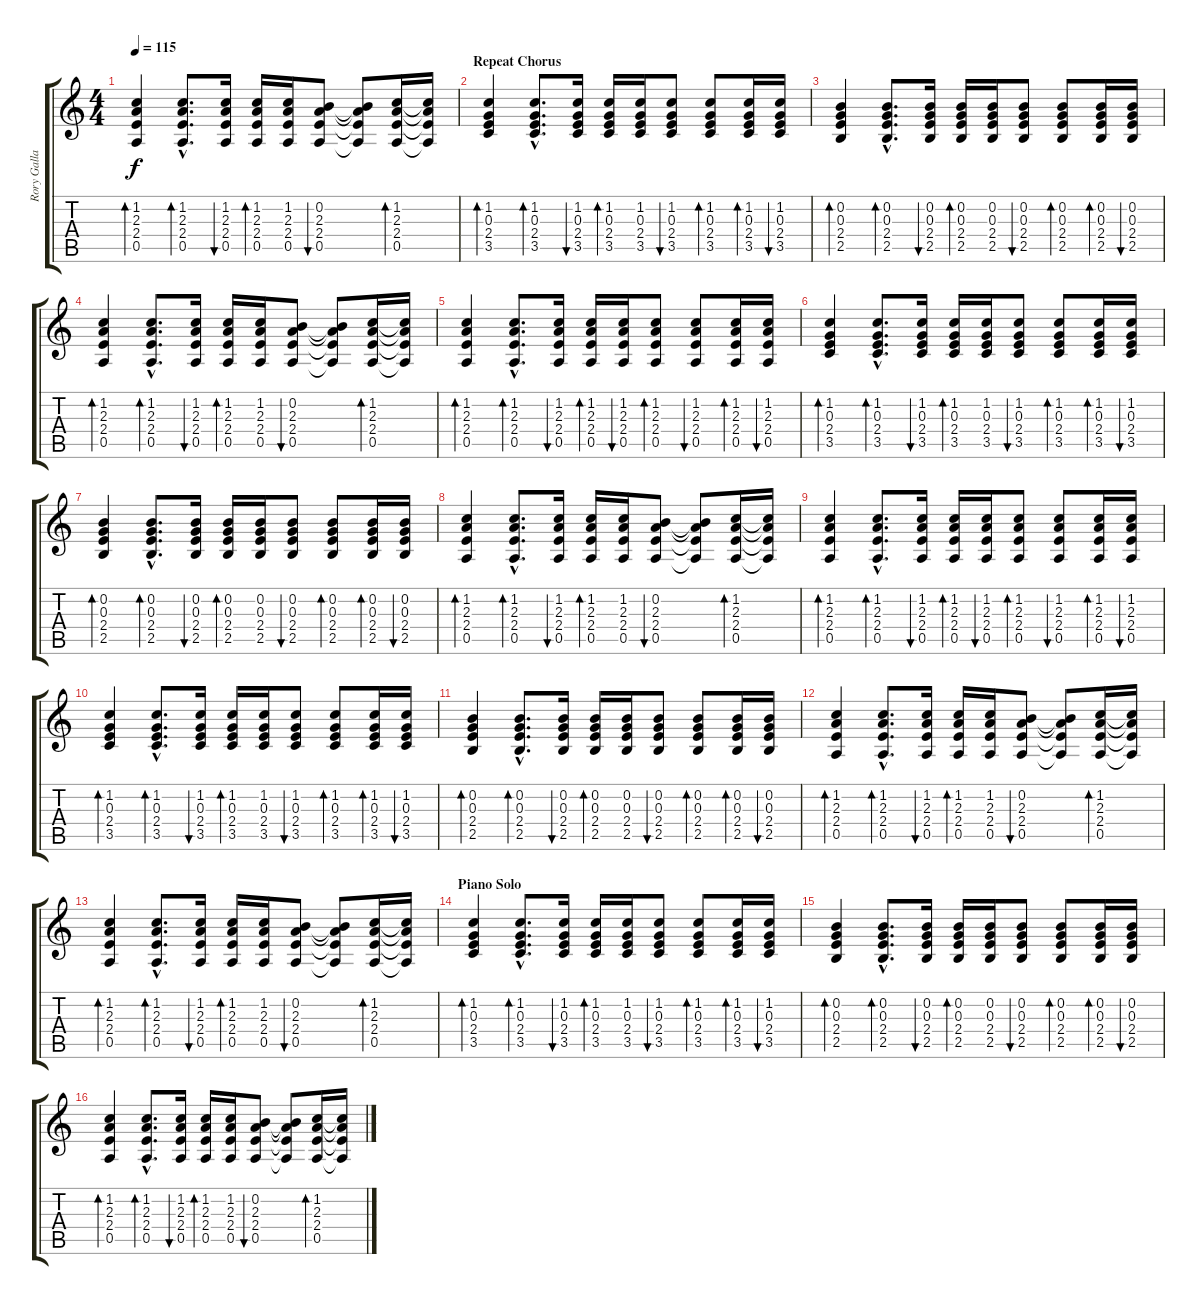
\track ("Rory Gallagher Rhythm" "Rory Galla") {instrument acousticguitarsteel}
\staff {score tabs}
\tuning (E4 B3 G3 D3 A2 E2) {hide}
\ts (4 4)
\tempo 115
\clef g2
\ks c
(1.2 2.3 2.4 0.5).4{bd 120 dy f} (1.2{hac} 2.3{hac} 2.4{hac} 0.5{hac}).8{d bd 120} (1.2 2.3 2.4 0.5).16{bu 30} (1.2 2.3 2.4 0.5).16{bd 60} (1.2 2.3 2.4 0.5).16 (0.2 2.3 2.4 0.5).8{bu 60} (0.2{t} 2.3{t} 2.4{t} 0.5{t}).8 (1.2 2.3 2.4 0.5).16{bd 30} (1.2{t} 2.3{t} 2.4{t} 0.5{t}).16 |
\section ("" "Repeat Chorus")
(1.2 0.3 2.4 3.5).4{bd 120} (1.2{hac} 0.3{hac} 2.4{hac} 3.5{hac}).8{d bd 120} (1.2 0.3 2.4 3.5).16{bu 30} (1.2 0.3 2.4 3.5).16{bd 60} (1.2 0.3 2.4 3.5).16 (1.2 0.3 2.4 3.5).8{bu 60} (1.2 0.3 2.4 3.5).8{bd 60} (1.2 0.3 2.4 3.5).16{bd 30} (1.2 0.3 2.4 3.5).16{bu 30} |
(0.2 0.3 2.4 2.5).4{bd 120} (0.2{hac} 0.3{hac} 2.4{hac} 2.5{hac}).8{d bd 120} (0.2 0.3 2.4 2.5).16{bu 30} (0.2 0.3 2.4 2.5).16{bd 60} (0.2 0.3 2.4 2.5).16 (0.2 0.3 2.4 2.5).8{bu 60} (0.2 0.3 2.4 2.5).8{bd 60} (0.2 0.3 2.4 2.5).16{bd 30} (0.2 0.3 2.4 2.5).16{bu 30} |
(1.2 2.3 2.4 0.5).4{bd 120} (1.2{hac} 2.3{hac} 2.4{hac} 0.5{hac}).8{d bd 120} (1.2 2.3 2.4 0.5).16{bu 30} (1.2 2.3 2.4 0.5).16{bd 60} (1.2 2.3 2.4 0.5).16 (0.2 2.3 2.4 0.5).8{bu 60} (0.2{t} 2.3{t} 2.4{t} 0.5{t}).8 (1.2 2.3 2.4 0.5).16{bd 30} (1.2{t} 2.3{t} 2.4{t} 0.5{t}).16 |
(1.2 2.3 2.4 0.5).4{bd 120} (1.2{hac} 2.3{hac} 2.4{hac} 0.5{hac}).8{d bd 120} (1.2 2.3 2.4 0.5).16{bu 30} (1.2 2.3 2.4 0.5).16{bd 60} (1.2 2.3 2.4 0.5).16{bu 30} (1.2 2.3 2.4 0.5).8{bd 60} (1.2 2.3 2.4 0.5).8{bu 60} (1.2 2.3 2.4 0.5).16{bd 30} (1.2 2.3 2.4 0.5).16{bu 60} |
(1.2 0.3 2.4 3.5).4{bd 120} (1.2{hac} 0.3{hac} 2.4{hac} 3.5{hac}).8{d bd 120} (1.2 0.3 2.4 3.5).16{bu 30} (1.2 0.3 2.4 3.5).16{bd 60} (1.2 0.3 2.4 3.5).16 (1.2 0.3 2.4 3.5).8{bu 60} (1.2 0.3 2.4 3.5).8{bd 60} (1.2 0.3 2.4 3.5).16{bd 30} (1.2 0.3 2.4 3.5).16{bu 30} |
(0.2 0.3 2.4 2.5).4{bd 120} (0.2{hac} 0.3{hac} 2.4{hac} 2.5{hac}).8{d bd 120} (0.2 0.3 2.4 2.5).16{bu 30} (0.2 0.3 2.4 2.5).16{bd 60} (0.2 0.3 2.4 2.5).16 (0.2 0.3 2.4 2.5).8{bu 60} (0.2 0.3 2.4 2.5).8{bd 60} (0.2 0.3 2.4 2.5).16{bd 30} (0.2 0.3 2.4 2.5).16{bu 30} |
(1.2 2.3 2.4 0.5).4{bd 120} (1.2{hac} 2.3{hac} 2.4{hac} 0.5{hac}).8{d bd 120} (1.2 2.3 2.4 0.5).16{bu 30} (1.2 2.3 2.4 0.5).16{bd 60} (1.2 2.3 2.4 0.5).16 (0.2 2.3 2.4 0.5).8{bu 60} (0.2{t} 2.3{t} 2.4{t} 0.5{t}).8 (1.2 2.3 2.4 0.5).16{bd 30} (1.2{t} 2.3{t} 2.4{t} 0.5{t}).16 |
(1.2 2.3 2.4 0.5).4{bd 120} (1.2{hac} 2.3{hac} 2.4{hac} 0.5{hac}).8{d bd 120} (1.2 2.3 2.4 0.5).16{bu 30} (1.2 2.3 2.4 0.5).16{bd 60} (1.2 2.3 2.4 0.5).16{bu 30} (1.2 2.3 2.4 0.5).8{bd 60} (1.2 2.3 2.4 0.5).8{bu 60} (1.2 2.3 2.4 0.5).16{bd 30} (1.2 2.3 2.4 0.5).16{bu 60} |
(1.2 0.3 2.4 3.5).4{bd 120} (1.2{hac} 0.3{hac} 2.4{hac} 3.5{hac}).8{d bd 120} (1.2 0.3 2.4 3.5).16{bu 30} (1.2 0.3 2.4 3.5).16{bd 60} (1.2 0.3 2.4 3.5).16 (1.2 0.3 2.4 3.5).8{bu 60} (1.2 0.3 2.4 3.5).8{bd 60} (1.2 0.3 2.4 3.5).16{bd 30} (1.2 0.3 2.4 3.5).16{bu 30} |
(0.2 0.3 2.4 2.5).4{bd 120} (0.2{hac} 0.3{hac} 2.4{hac} 2.5{hac}).8{d bd 120} (0.2 0.3 2.4 2.5).16{bu 30} (0.2 0.3 2.4 2.5).16{bd 60} (0.2 0.3 2.4 2.5).16 (0.2 0.3 2.4 2.5).8{bu 60} (0.2 0.3 2.4 2.5).8{bd 60} (0.2 0.3 2.4 2.5).16{bd 30} (0.2 0.3 2.4 2.5).16{bu 30} |
(1.2 2.3 2.4 0.5).4{bd 120} (1.2{hac} 2.3{hac} 2.4{hac} 0.5{hac}).8{d bd 120} (1.2 2.3 2.4 0.5).16{bu 30} (1.2 2.3 2.4 0.5).16{bd 60} (1.2 2.3 2.4 0.5).16 (0.2 2.3 2.4 0.5).8{bu 60} (0.2{t} 2.3{t} 2.4{t} 0.5{t}).8 (1.2 2.3 2.4 0.5).16{bd 30} (1.2{t} 2.3{t} 2.4{t} 0.5{t}).16 |
(1.2 2.3 2.4 0.5).4{bd 120} (1.2{hac} 2.3{hac} 2.4{hac} 0.5{hac}).8{d bd 120} (1.2 2.3 2.4 0.5).16{bu 30} (1.2 2.3 2.4 0.5).16{bd 60} (1.2 2.3 2.4 0.5).16 (0.2 2.3 2.4 0.5).8{bu 60} (0.2{t} 2.3{t} 2.4{t} 0.5{t}).8 (1.2 2.3 2.4 0.5).16{bd 30} (1.2{t} 2.3{t} 2.4{t} 0.5{t}).16 |
\section ("" "Piano Solo")
(1.2 0.3 2.4 3.5).4{bd 120} (1.2{hac} 0.3{hac} 2.4{hac} 3.5{hac}).8{d bd 120} (1.2 0.3 2.4 3.5).16{bu 30} (1.2 0.3 2.4 3.5).16{bd 60} (1.2 0.3 2.4 3.5).16 (1.2 0.3 2.4 3.5).8{bu 60} (1.2 0.3 2.4 3.5).8{bd 60} (1.2 0.3 2.4 3.5).16{bd 30} (1.2 0.3 2.4 3.5).16{bu 30} |
(0.2 0.3 2.4 2.5).4{bd 120} (0.2{hac} 0.3{hac} 2.4{hac} 2.5{hac}).8{d bd 120} (0.2 0.3 2.4 2.5).16{bu 30} (0.2 0.3 2.4 2.5).16{bd 60} (0.2 0.3 2.4 2.5).16 (0.2 0.3 2.4 2.5).8{bu 60} (0.2 0.3 2.4 2.5).8{bd 60} (0.2 0.3 2.4 2.5).16{bd 30} (0.2 0.3 2.4 2.5).16{bu 30} |
(1.2 2.3 2.4 0.5).4{bd 120} (1.2{hac} 2.3{hac} 2.4{hac} 0.5{hac}).8{d bd 120} (1.2 2.3 2.4 0.5).16{bu 30} (1.2 2.3 2.4 0.5).16{bd 60} (1.2 2.3 2.4 0.5).16 (0.2 2.3 2.4 0.5).8{bu 60} (0.2{t} 2.3{t} 2.4{t} 0.5{t}).8 (1.2 2.3 2.4 0.5).16{bd 30} (1.2{t} 2.3{t} 2.4{t} 0.5{t}).16
